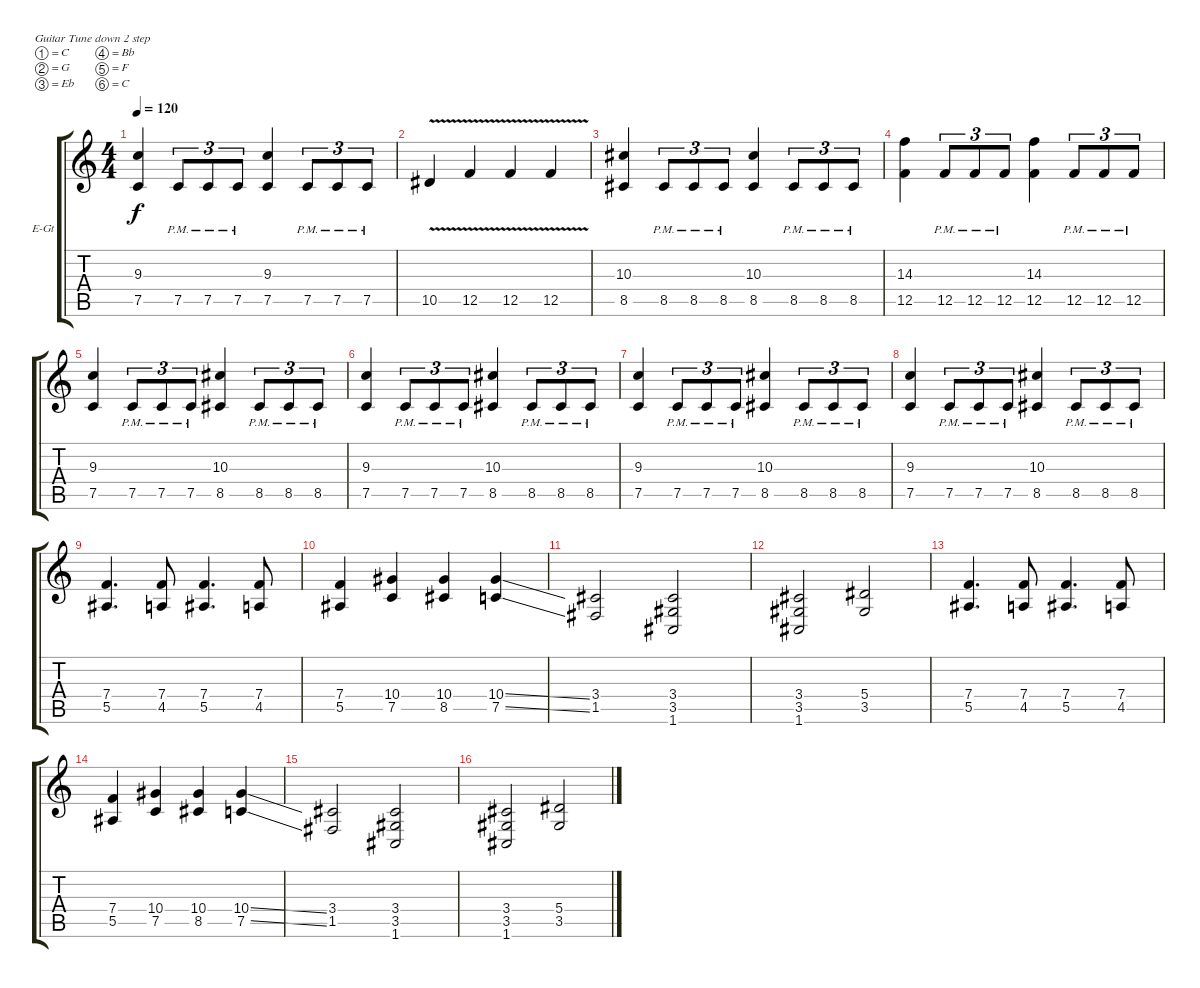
\bracketExtendMode groupsimilarinstruments
\firstSystemTrackNameOrientation horizontal
\otherSystemsTrackNameOrientation horizontal
\track ("Electric Guitar 2" "E-Gt") {instrument distortionguitar}
\staff {score tabs}
\tuning (C4 G3 Eb3 Bb2 F2 C2)
\ts (4 4)
\tempo 120
\clef g2
\ks c
(7.5 9.3).4{dy f} 7.5{pm}.8{tu (3 2)} 7.5{pm}.8{tu (3 2)} 7.5{pm}.8{tu (3 2)} (7.5 9.3).4 7.5{pm}.8{tu (3 2)} 7.5{pm}.8{tu (3 2)} 7.5{pm}.8{tu (3 2)} |
10.5{v}.4 12.5{v}.4 12.5{v}.4 12.5{v}.4 |
(8.5 10.3).4 8.5{pm}.8{tu (3 2)} 8.5{pm}.8{tu (3 2)} 8.5{pm}.8{tu (3 2)} (8.5 10.3).4 8.5{pm}.8{tu (3 2)} 8.5{pm}.8{tu (3 2)} 8.5{pm}.8{tu (3 2)} |
(12.5 14.3).4 12.5{pm}.8{tu (3 2)} 12.5{pm}.8{tu (3 2)} 12.5{pm}.8{tu (3 2)} (12.5 14.3).4 12.5{pm}.8{tu (3 2)} 12.5{pm}.8{tu (3 2)} 12.5{pm}.8{tu (3 2)} |
(7.5 9.3).4 7.5{pm}.8{tu (3 2)} 7.5{pm}.8{tu (3 2)} 7.5{pm}.8{tu (3 2)} (8.5 10.3).4 8.5{pm}.8{tu (3 2)} 8.5{pm}.8{tu (3 2)} 8.5{pm}.8{tu (3 2)} |
(7.5 9.3).4 7.5{pm}.8{tu (3 2)} 7.5{pm}.8{tu (3 2)} 7.5{pm}.8{tu (3 2)} (8.5 10.3).4 8.5{pm}.8{tu (3 2)} 8.5{pm}.8{tu (3 2)} 8.5{pm}.8{tu (3 2)} |
(7.5 9.3).4 7.5{pm}.8{tu (3 2)} 7.5{pm}.8{tu (3 2)} 7.5{pm}.8{tu (3 2)} (8.5 10.3).4 8.5{pm}.8{tu (3 2)} 8.5{pm}.8{tu (3 2)} 8.5{pm}.8{tu (3 2)} |
(7.5 9.3).4 7.5{pm}.8{tu (3 2)} 7.5{pm}.8{tu (3 2)} 7.5{pm}.8{tu (3 2)} (8.5 10.3).4 8.5{pm}.8{tu (3 2)} 8.5{pm}.8{tu (3 2)} 8.5{pm}.8{tu (3 2)} |
(5.5 7.4).4{d} (4.5 7.4).8 (5.5 7.4).4{d} (4.5 7.4).8 |
(5.5 7.4).4 (10.4 7.5).4 (8.5 10.4).4 (7.5{ss} 10.4{ss}).4 |
(1.5 3.4).2 (1.6 3.5 3.4).2 |
(1.6 3.5 3.4).2 (3.5 5.4).2 |
(5.5 7.4).4{d} (4.5 7.4).8 (5.5 7.4).4{d} (4.5 7.4).8 |
(5.5 7.4).4 (10.4 7.5).4 (8.5 10.4).4 (7.5{ss} 10.4{ss}).4 |
(1.5 3.4).2 (1.6 3.5 3.4).2 |
(1.6 3.5 3.4).2 (3.5 5.4).2
